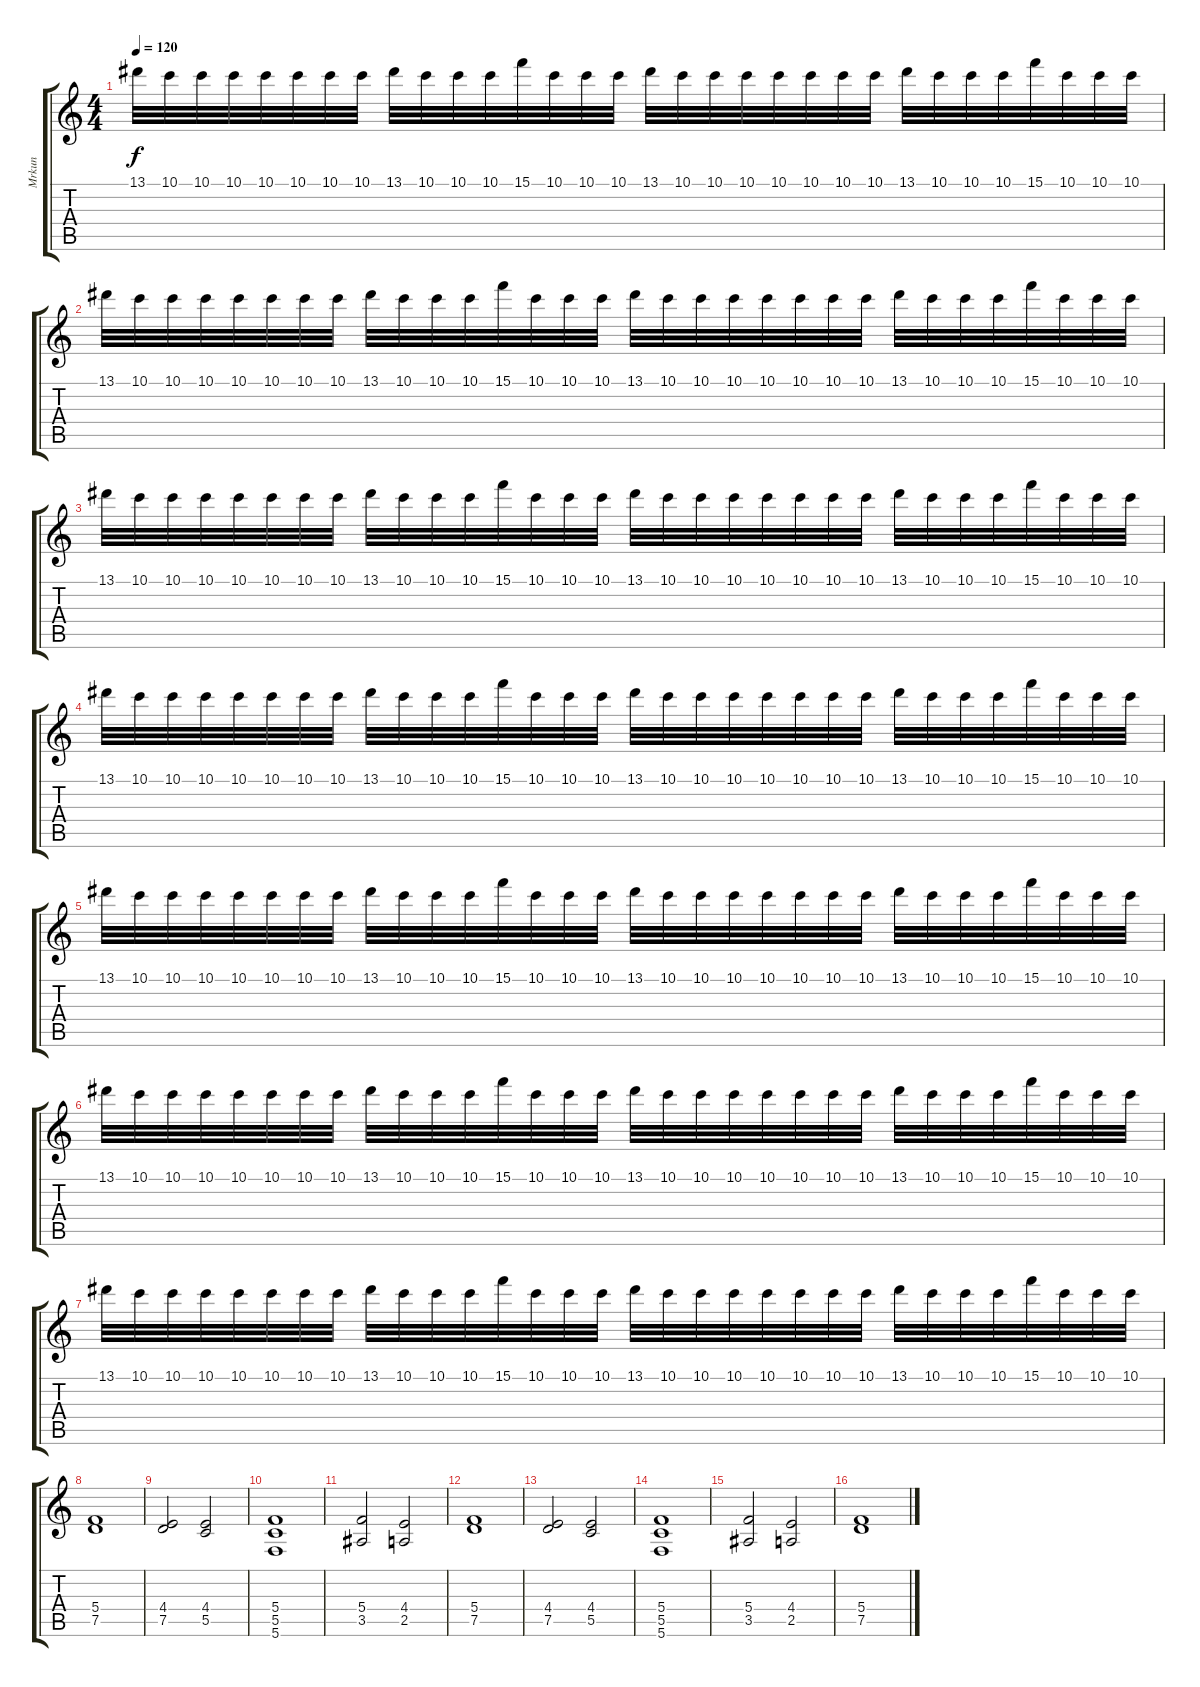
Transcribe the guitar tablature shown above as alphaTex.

\track ("Mrkun" "Mrkun") {instrument distortionguitar}
\staff {score tabs}
\tuning (D4 A3 F3 C3 G2 C2) {hide}
\ts (4 4)
\tempo 120
\clef g2
\ks c
13.1.32{dy f} 10.1.32 10.1.32 10.1.32 10.1.32 10.1.32 10.1.32 10.1.32 13.1.32 10.1.32 10.1.32 10.1.32 15.1.32 10.1.32 10.1.32 10.1.32 13.1.32 10.1.32 10.1.32 10.1.32 10.1.32 10.1.32 10.1.32 10.1.32 13.1.32 10.1.32 10.1.32 10.1.32 15.1.32 10.1.32 10.1.32 10.1.32 |
13.1.32 10.1.32 10.1.32 10.1.32 10.1.32 10.1.32 10.1.32 10.1.32 13.1.32 10.1.32 10.1.32 10.1.32 15.1.32 10.1.32 10.1.32 10.1.32 13.1.32 10.1.32 10.1.32 10.1.32 10.1.32 10.1.32 10.1.32 10.1.32 13.1.32 10.1.32 10.1.32 10.1.32 15.1.32 10.1.32 10.1.32 10.1.32 |
13.1.32 10.1.32 10.1.32 10.1.32 10.1.32 10.1.32 10.1.32 10.1.32 13.1.32 10.1.32 10.1.32 10.1.32 15.1.32 10.1.32 10.1.32 10.1.32 13.1.32 10.1.32 10.1.32 10.1.32 10.1.32 10.1.32 10.1.32 10.1.32 13.1.32 10.1.32 10.1.32 10.1.32 15.1.32 10.1.32 10.1.32 10.1.32 |
13.1.32 10.1.32 10.1.32 10.1.32 10.1.32 10.1.32 10.1.32 10.1.32 13.1.32 10.1.32 10.1.32 10.1.32 15.1.32 10.1.32 10.1.32 10.1.32 13.1.32 10.1.32 10.1.32 10.1.32 10.1.32 10.1.32 10.1.32 10.1.32 13.1.32 10.1.32 10.1.32 10.1.32 15.1.32 10.1.32 10.1.32 10.1.32 |
13.1.32 10.1.32 10.1.32 10.1.32 10.1.32 10.1.32 10.1.32 10.1.32 13.1.32 10.1.32 10.1.32 10.1.32 15.1.32 10.1.32 10.1.32 10.1.32 13.1.32 10.1.32 10.1.32 10.1.32 10.1.32 10.1.32 10.1.32 10.1.32 13.1.32 10.1.32 10.1.32 10.1.32 15.1.32 10.1.32 10.1.32 10.1.32 |
13.1.32 10.1.32 10.1.32 10.1.32 10.1.32 10.1.32 10.1.32 10.1.32 13.1.32 10.1.32 10.1.32 10.1.32 15.1.32 10.1.32 10.1.32 10.1.32 13.1.32 10.1.32 10.1.32 10.1.32 10.1.32 10.1.32 10.1.32 10.1.32 13.1.32 10.1.32 10.1.32 10.1.32 15.1.32 10.1.32 10.1.32 10.1.32 |
13.1.32 10.1.32 10.1.32 10.1.32 10.1.32 10.1.32 10.1.32 10.1.32 13.1.32 10.1.32 10.1.32 10.1.32 15.1.32 10.1.32 10.1.32 10.1.32 13.1.32 10.1.32 10.1.32 10.1.32 10.1.32 10.1.32 10.1.32 10.1.32 13.1.32 10.1.32 10.1.32 10.1.32 15.1.32 10.1.32 10.1.32 10.1.32 |
(5.4 7.5).1 |
(4.4 7.5).2 (4.4 5.5).2 |
(5.4 5.5 5.6).1 |
(5.4 3.5).2 (4.4 2.5).2 |
(5.4 7.5).1 |
(4.4 7.5).2 (4.4 5.5).2 |
(5.4 5.5 5.6).1 |
(5.4 3.5).2 (4.4 2.5).2 |
(5.4 7.5).1
